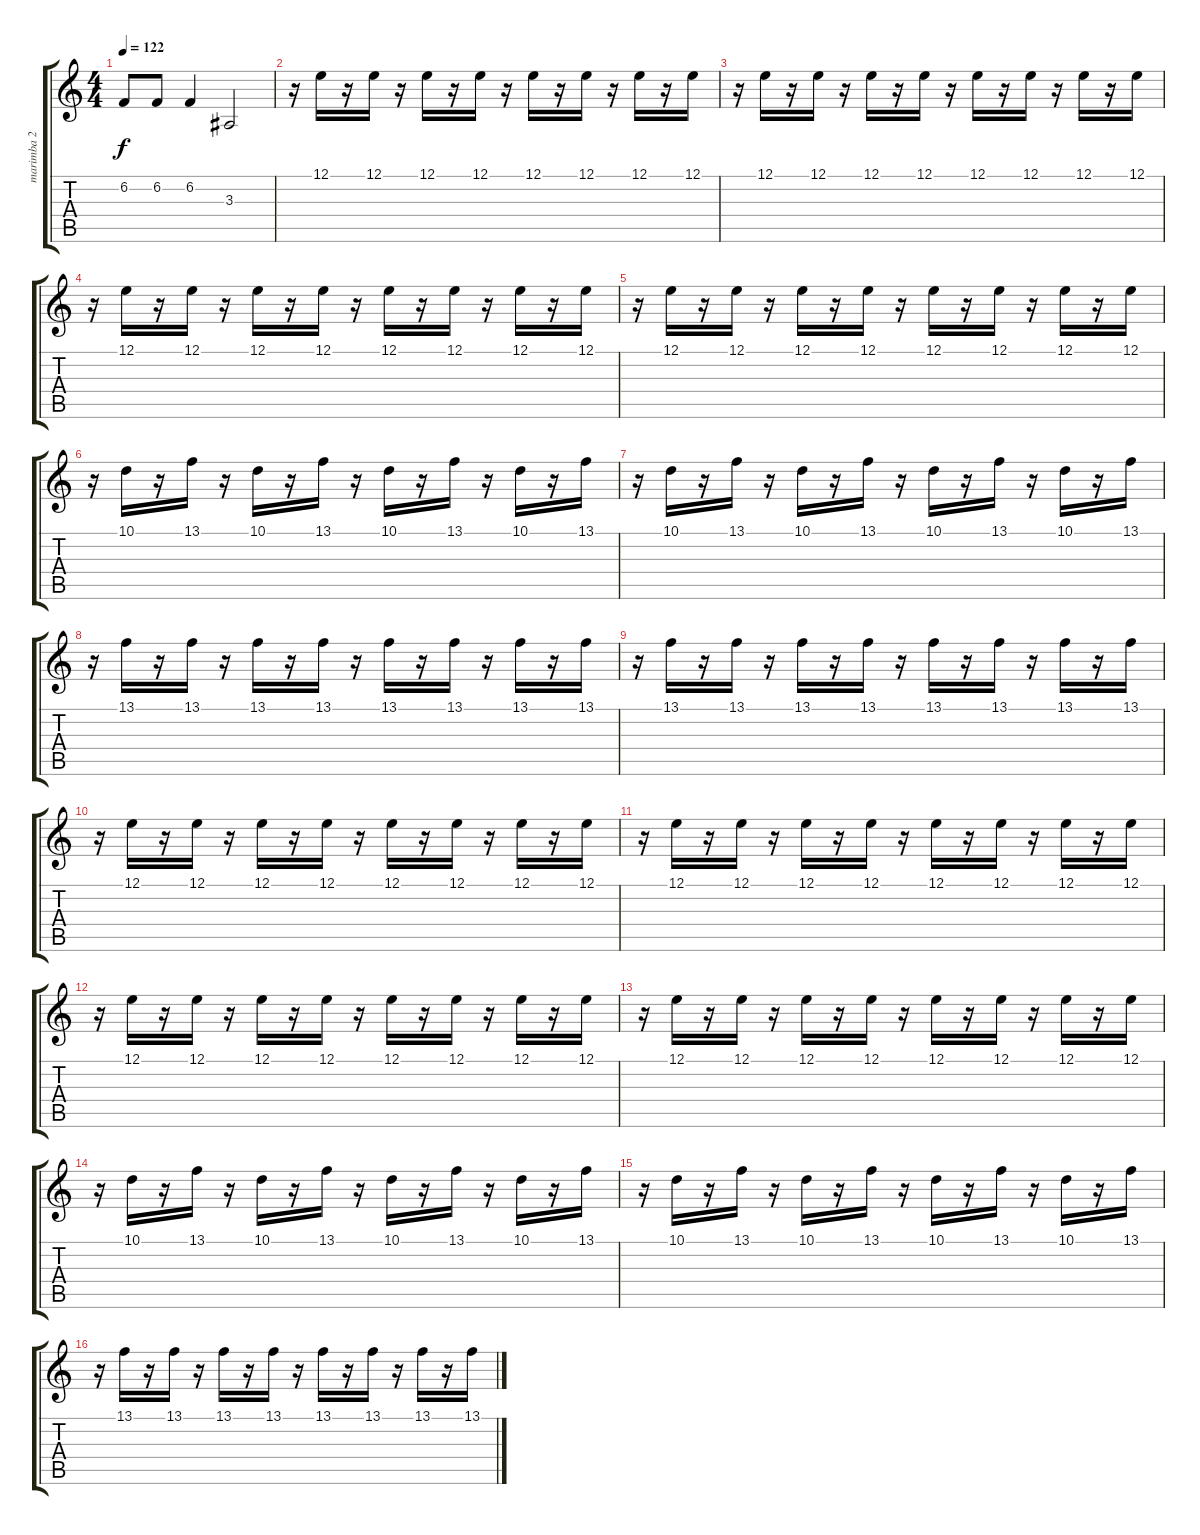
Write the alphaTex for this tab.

\track ("marimba 2" "marimba 2") {instrument marimba}
\staff {score tabs}
\tuning (E4 B3 G3 D3 A2 E2) {hide}
\ts (4 4)
\tempo 122
\clef g2
\ks c
6.2{t}.8{dy f} 6.2.8 6.2.4 3.3.2 |
r.16{volume 16 balance 3} 12.1.16 r.16 12.1.16 r.16 12.1.16 r.16 12.1.16 r.16 12.1.16 r.16 12.1.16 r.16 12.1.16 r.16 12.1.16 |
r.16 12.1.16 r.16 12.1.16 r.16 12.1.16 r.16 12.1.16 r.16 12.1.16 r.16 12.1.16 r.16 12.1.16 r.16 12.1.16 |
r.16 12.1.16 r.16 12.1.16 r.16 12.1.16 r.16 12.1.16 r.16 12.1.16 r.16 12.1.16 r.16 12.1.16 r.16 12.1.16 |
r.16 12.1.16 r.16 12.1.16 r.16 12.1.16 r.16 12.1.16 r.16 12.1.16 r.16 12.1.16 r.16 12.1.16 r.16 12.1.16 |
r.16 10.1.16 r.16 13.1.16 r.16 10.1.16 r.16 13.1.16 r.16 10.1.16 r.16 13.1.16 r.16 10.1.16 r.16 13.1.16 |
r.16 10.1.16 r.16 13.1.16 r.16 10.1.16 r.16 13.1.16 r.16 10.1.16 r.16 13.1.16 r.16 10.1.16 r.16 13.1.16 |
r.16 13.1.16 r.16 13.1.16 r.16 13.1.16 r.16 13.1.16 r.16 13.1.16 r.16 13.1.16 r.16 13.1.16 r.16 13.1.16 |
r.16 13.1.16 r.16 13.1.16 r.16 13.1.16 r.16 13.1.16 r.16 13.1.16 r.16 13.1.16 r.16 13.1.16 r.16 13.1.16 |
r.16 12.1.16 r.16 12.1.16 r.16 12.1.16 r.16 12.1.16 r.16 12.1.16 r.16 12.1.16 r.16 12.1.16 r.16 12.1.16 |
r.16 12.1.16 r.16 12.1.16 r.16 12.1.16 r.16 12.1.16 r.16 12.1.16 r.16 12.1.16 r.16 12.1.16 r.16 12.1.16 |
r.16 12.1.16 r.16 12.1.16 r.16 12.1.16 r.16 12.1.16 r.16 12.1.16 r.16 12.1.16 r.16 12.1.16 r.16 12.1.16 |
r.16 12.1.16 r.16 12.1.16 r.16 12.1.16 r.16 12.1.16 r.16 12.1.16 r.16 12.1.16 r.16 12.1.16 r.16 12.1.16 |
r.16 10.1.16 r.16 13.1.16 r.16 10.1.16 r.16 13.1.16 r.16 10.1.16 r.16 13.1.16 r.16 10.1.16 r.16 13.1.16 |
r.16 10.1.16 r.16 13.1.16 r.16 10.1.16 r.16 13.1.16 r.16 10.1.16 r.16 13.1.16 r.16 10.1.16 r.16 13.1.16 |
r.16 13.1.16 r.16 13.1.16 r.16 13.1.16 r.16 13.1.16 r.16 13.1.16 r.16 13.1.16 r.16 13.1.16 r.16 13.1.16
